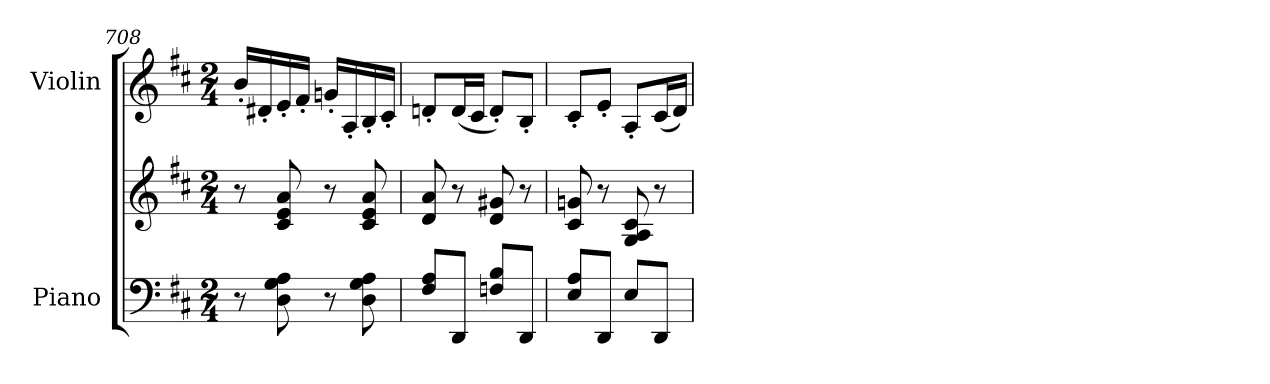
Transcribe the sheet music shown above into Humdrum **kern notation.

**kern	**kern	**kern	**dynam
*part2	*part2	*part1	*part1
*staff3	*staff2	*staff1	*staff1
*I"Piano	*	*I"Violin	*
*I'Pno.	*	*I'Vln.	*
!!LO:LB:g=z
*clefF4	*clefG2	*clefG2	*
*k[f#c#]	*k[f#c#]	*k[f#c#]	*
*M2/4	*M2/4	*M2/4	*
=708	=708	=708	=708
8r	8r	16b'/LL	.
.	.	16d#X'/	.
8D\ 8G\ 8A\	8c#/ 8e/ 8a/	16e'/	.
.	.	16f#'/JJ	.
8r	8r	16gn'/LL	.
.	.	16A'/	.
8D\ 8G\ 8A\	8c#/ 8e/ 8a/	16B'/	.
.	.	16c#'/JJ	.
=709	=709	=709	=709
!	!	!	!LO:DY:b
!	!	!	!LO:DY:n=1:b
8F#/ 8A/L	8d/ 8a/	8dn'/L	p mf
8DD/J	8r	(16d/L	.
.	.	16c#/JJ	.
8Fn/ 8B/L	8d/ 8g#X/	8d'/L)	.
8DD/J	8r	8B'/J	.
=710	=710	=710	=710
8E/ 8A/L	8c#/ 8gn/	8c#'/L	.
8DD/J	8r	8e'/J	.
8E/L	8G/ 8A/ 8c#/	8A'/L	.
8DD/J	8r	(16c#/L	.
.	.	16d/JJ)	.
=	=	=	=
*-	*-	*-	*-
